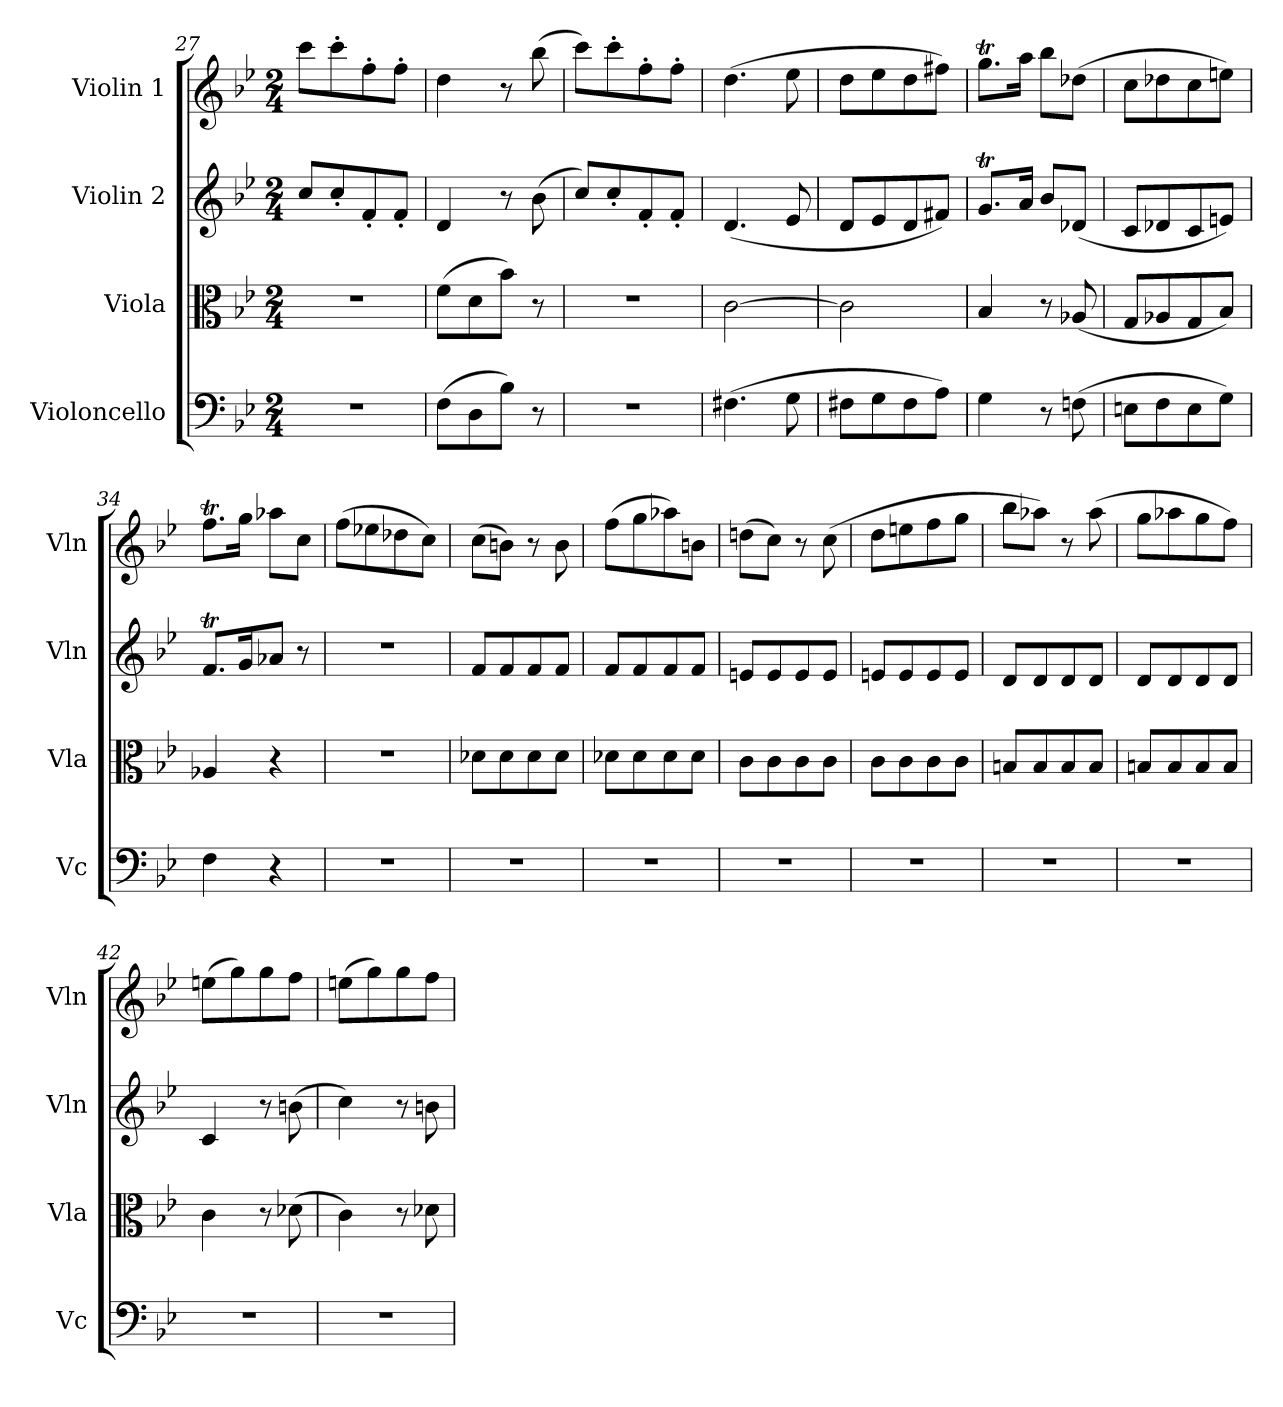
**kern	**kern	**kern	**kern
*part4	*part3	*part2	*part1
*staff4	*staff3	*staff2	*staff1
*I"Violoncello	*I"Viola	*I"Violin 2	*I"Violin 1
*I'Vc	*I'Vla	*I'Vln	*I'Vln
*clefF4	*clefC3	*clefG2	*clefG2
*k[b-e-]	*k[b-e-]	*k[b-e-]	*k[b-e-]
*M2/4	*M2/4	*M2/4	*M2/4
=27	=27	=27	=27
2r	2r	8cc/L	8ccc\L
.	.	8cc'/	8ccc'\
.	.	8f'/	8ff'\
.	.	8f'/J	8ff'\J
=28	=28	=28	=28
(8F\L	(8f\L	4d/	4dd\
8D\	8d\	.	.
8B-\J)	8b-\J)	8r	8r
8r	8r	(8b-\	(8bb-\
!!LO:LB:g=z
=29	=29	=29	=29
2r	2r	8cc/L)	8ccc\L)
.	.	8cc'/	8ccc'\
.	.	8f'/	8ff'\
.	.	8f'/J	8ff'\J
=30	=30	=30	=30
(4.F#X\	[2c\	(4.d/	(4.dd\
8G\	.	8e-/	8ee-\
=31	=31	=31	=31
8F#X\L	2c\]	8d/L	8dd\L
8G\	.	8e-/	8ee-\
8F#\	.	8d/	8dd\
8A\J)	.	8f#X/J)	8ff#X\J)
=32	=32	=32	=32
4G\	4B-/	8.gT/L	8.ggT\L
.	.	16a/Jk	16aa\Jk
8r	8r	8b-/L	8bb-\L
(8Fn\	(8A-X/	(8d-X/J	(8dd-X\J
=33	=33	=33	=33
8En\L	8G/L	8c/L	8cc\L
8F\	8A-X/	8d-X/	8dd-X\
8E\	8G/	8c/	8cc\
8G\J)	8B-/J)	8en/J)	8een\J)
=34	=34	=34	=34
4F\	4A-X/	8.fT/L	8.ffT\L
.	.	16g/K	16gg\Jk
4r	4r	8a-X/J	8aa-X\L
.	.	8r	8cc\J
=35	=35	=35	=35
2r	2r	2r	(8ff\L
.	.	.	8ee-X\
.	.	.	8dd-X\
.	.	.	8cc\J)
=36	=36	=36	=36
2r	8d-X\L	8f/L	(8cc\L
.	8d-\	8f/	8bn\J)
.	8d-\	8f/	8r
.	8d-\J	8f/J	8b\
=37	=37	=37	=37
2r	8d-X\L	8f/L	(8ff\L
.	8d-\	8f/	8gg\
.	8d-\	8f/	8aa-X\)
.	8d-\J	8f/J	8bn\J
=38	=38	=38	=38
2r	8c\L	8en/L	(8ddn\L
.	8c\	8e/	8cc\J)
.	8c\	8e/	8r
.	8c\J	8e/J	(8cc\
=39	=39	=39	=39
2r	8c\L	8en/L	8dd\L
.	8c\	8e/	8een\
.	8c\	8e/	8ff\
.	8c\J	8e/J	8gg\J
!!LO:LB:g=z
=40	=40	=40	=40
2r	8Bn/L	8d/L	8bb-\L
.	8B/	8d/	8aa-X\J)
.	8B/	8d/	8r
.	8B/J	8d/J	(8aa-\
=41	=41	=41	=41
2r	8Bn/L	8d/L	8gg\L
.	8B/	8d/	8aa-X\
.	8B/	8d/	8gg\
.	8B/J	8d/J	8ff\J)
!!LO:PB:g=z
=42	=42	=42	=42
2r	4c\	4c/	(8een\L
.	.	.	8gg\)
.	8r	8r	8gg\
.	(8d-X\	(8bn\	8ff\J
=43	=43	=43	=43
2r	4c\)	4cc\)	(8een\L
.	.	.	8gg\)
.	8r	8r	8gg\
.	8d-X\	8bn\	8ff\J
=	=	=	=
*-	*-	*-	*-
